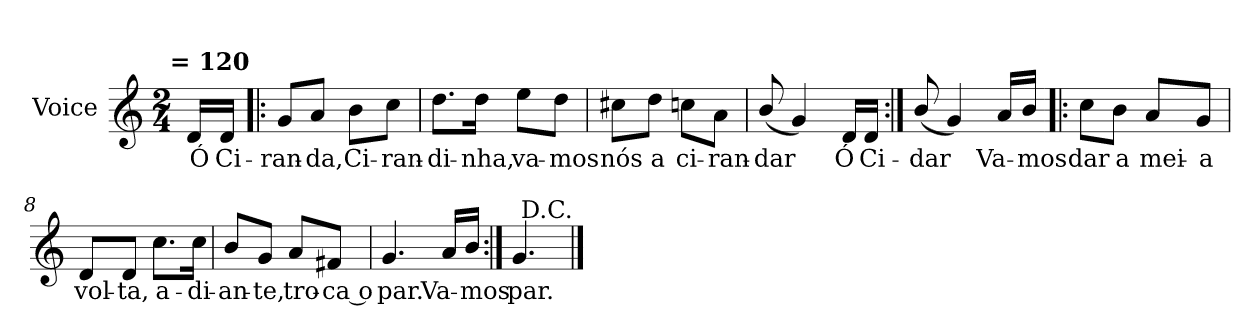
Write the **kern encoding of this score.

**kern	**text
*part1	*part1
*staff1	*staff1
*I"Voice	*
*I'Vo.	*
*clefG2	*
*k[]	*
!!LO:TX:omd:t=\n                                = 120
*M2/4	*
*MM120	*
=1	=1
16d/LL	Ó
16d/JJ	Ci-
=2!|:	=2!|:
8g/L	-ran-
8a/J	-da,
8b\L	Ci-
8cc\J	-ran-
=3	=3
8.dd\L	-di-
16dd\Jk	-nha,
8ee\L	va-
8dd\J	-mos
=4	=4
8cc#X\L	nós
8dd\J	a
8ccn\L	ci-
8a\J	-ran-
=5	=5
(>8b/	-dar
4g/)	.
16d/LL	Ó
16d/JJ	Ci-
=6:|!	=6:|!
(>8b/	-dar
4g/)	.
16a/LL	Va-
16b/JJ	-mos
!!LO:LB:g=z
=7!|:	=7!|:
8cc\L	dar
8b\J	a
8a/L	mei-
8g/J	-a
=8	=8
8d/L	vol-
8d/J	-ta,
8.cc\L	a-
16cc\Jk	-di-
=9	=9
8b/L	-an-
8g/J	-te,
8a/L	tro-
8f#X/J	-ca o
=10	=10
4.g/	par.
16a/LL	Va-
16b/JJ	-mos
=11:|!	=11:|!
4.g/	par.
!LO:TX:a:rj:t=D.C.	!
==	==
*-	*-
